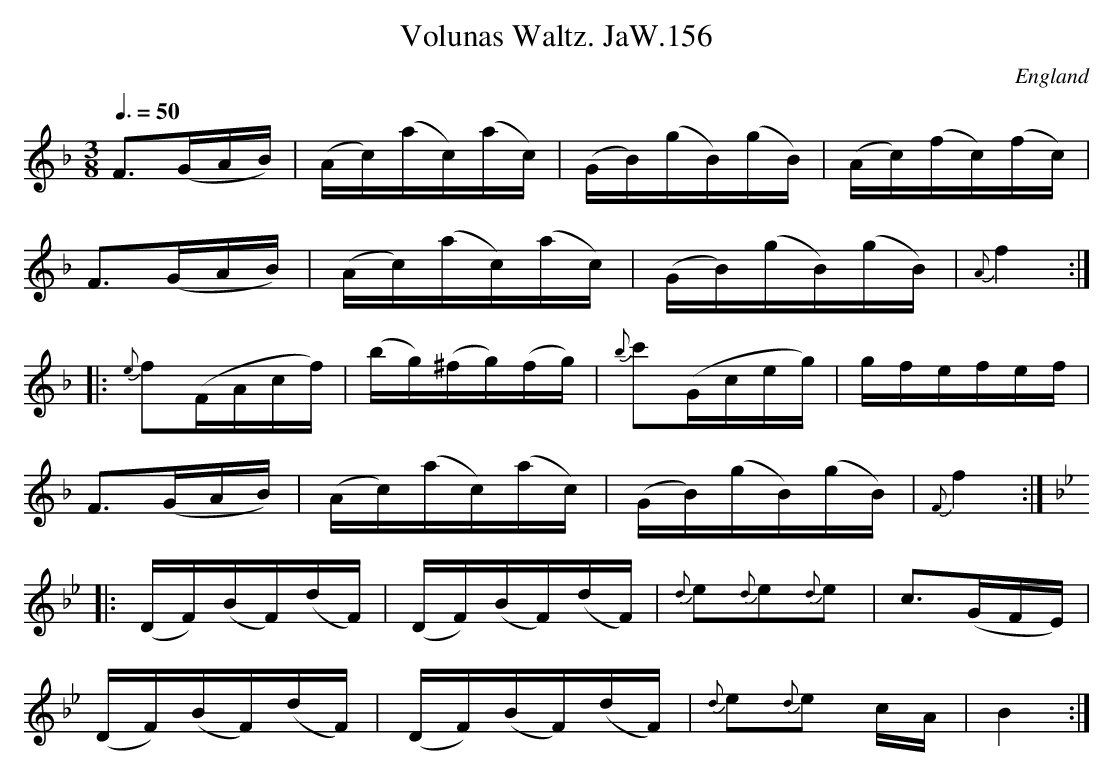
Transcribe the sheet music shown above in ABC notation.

X:1
T:Volunas Waltz. JaW.156
L:1/16
M:3/8
O:England
Q:3/8=50
K:F
F3(GAB)| (Ac)(ac)(ac)| (GB)(gB)(gB)| (Ac)(fc)(fc)|!
F3(GAB)| (Ac)(ac)(ac)| (GB)(gB)(gB)| {A}f4:|!
|:{e}f2(FAcf)| (bg)(^fg)(fg)| {b}c'2(Gceg)|gfefef|!
F3(GAB)| (Ac)(ac)(ac)| (GB)(gB)(gB)| {F}f4:|!
K:Bb
|:(DF)(BF)(dF)| (DF)(BF)(dF)| {d}e2{d}e2{d}e2| c3(GFE)|!
(DF)(BF)(dF)| (DF)(BF)(dF)| {d}e2{d}e2 cA|B4:|
